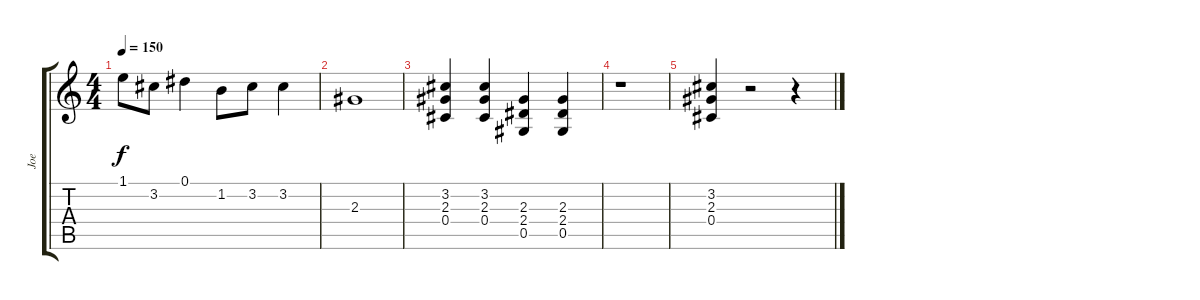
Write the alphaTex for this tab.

\track ("Joe" "Joe") {instrument electricguitarclean}
\staff {score tabs}
\tuning (Eb4 Bb3 Gb3 Db3 Ab2 Eb2) {hide}
\ts (4 4)
\tempo 150
\clef g2
\ks c
1.1{t}.8{dy f} 3.2.8 0.1.4 1.2.8 3.2.8 3.2.4 |
2.3.1 |
(3.2 2.3 0.4).4 (3.2 2.3 0.4).4 (2.3 2.4 0.5).4 (2.3 2.4 0.5).4 |
r.1 |
(3.2 2.3 0.4).4 r.2 r.4
